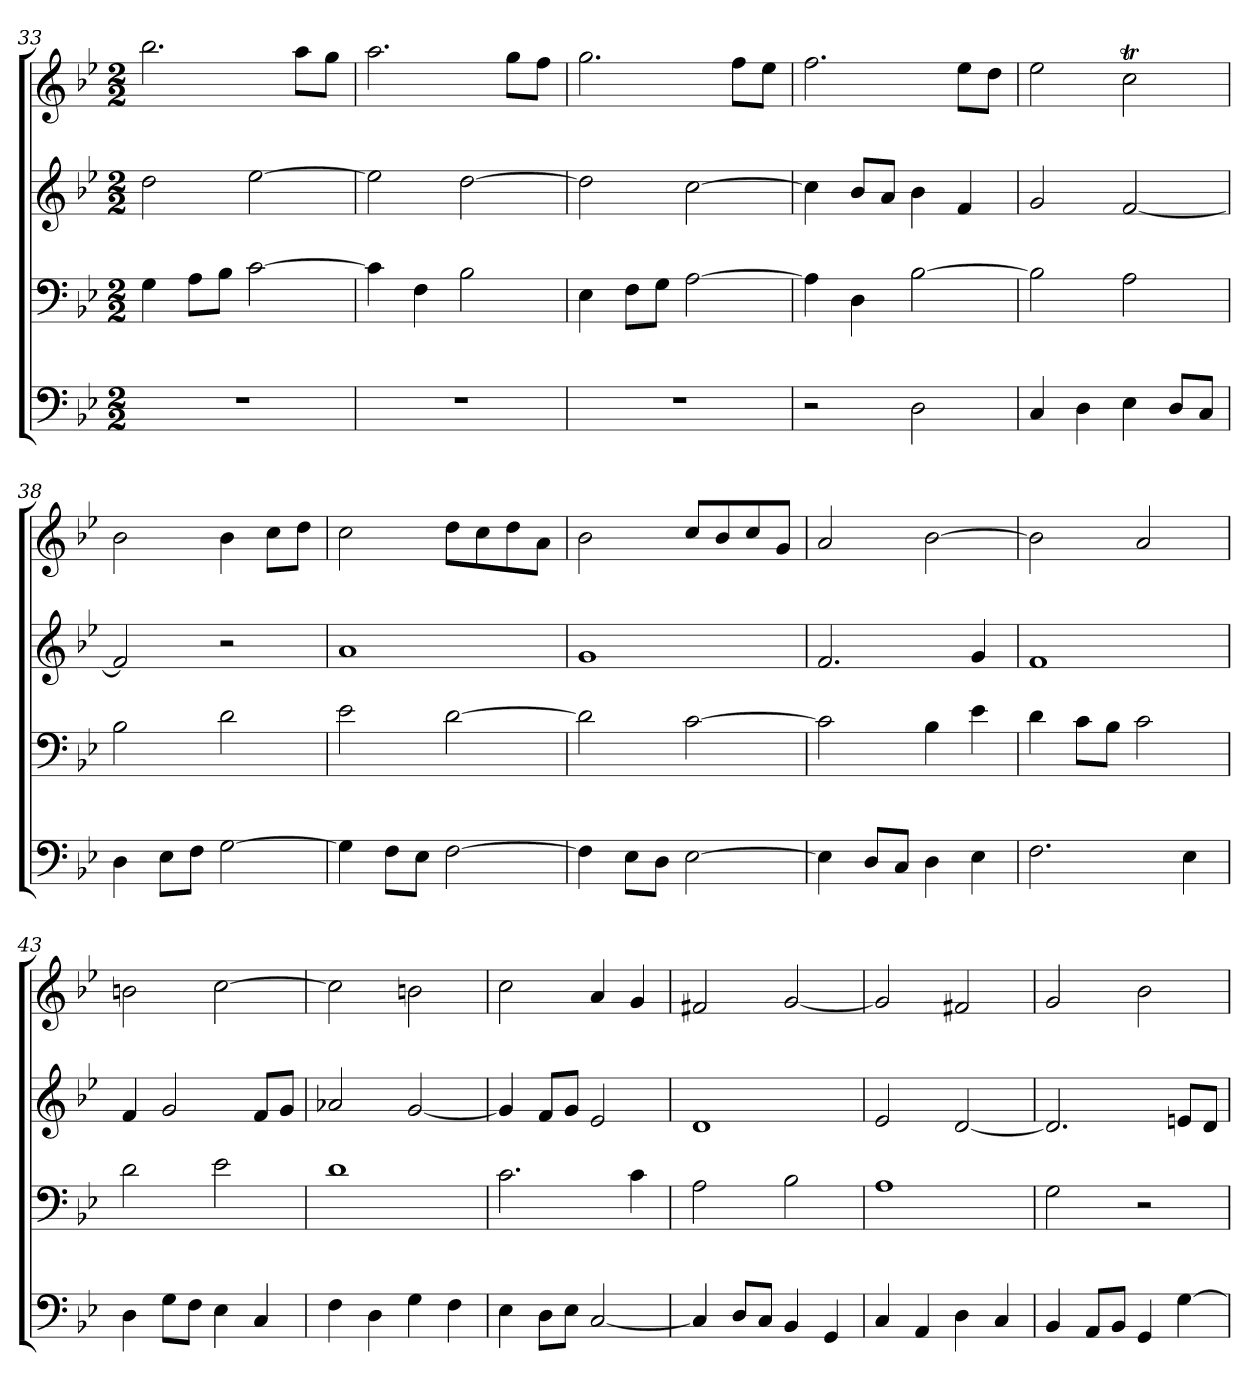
**kern	**kern	**kern	**kern
*part4	*part3	*part2	*part1
*staff4	*staff3	*staff2	*staff1
*k[b-e-]	*k[b-e-]	*k[b-e-]	*k[b-e-]
*M2/2	*M2/2	*M2/2	*M2/2
=33	=33	=33	=33
1r	4G	2dd	2.bb-
.	8AL	.	.
.	8B-J	.	.
.	[2c	[2ee-	.
.	.	.	8aaL
.	.	.	8ggJ
=34	=34	=34	=34
1r	4c]	2ee-]	2.aa
.	4F	.	.
.	2B-	[2dd	.
.	.	.	8ggL
.	.	.	8ffJ
=35	=35	=35	=35
1r	4E-	2dd]	2.gg
.	8FL	.	.
.	8GJ	.	.
.	[2A	[2cc	.
.	.	.	8ffL
.	.	.	8ee-J
=36	=36	=36	=36
2r	4A]	4cc]	2.ff
.	4D	8b-L	.
.	.	8aJ	.
2D	[2B-	4b-	.
.	.	4f	8ee-L
.	.	.	8ddJ
=37	=37	=37	=37
4C	2B-]	2g	2ee-
4D	.	.	.
4E-	2A	[2f	2ccT
8DL	.	.	.
8CJ	.	.	.
=38	=38	=38	=38
4D	2B-	2f]	2b-
8E-L	.	.	.
8FJ	.	.	.
[2G	2d	2r	4b-
.	.	.	8ccL
.	.	.	8ddJ
=39	=39	=39	=39
4G]	2e-	1a	2cc
8FL	.	.	.
8E-J	.	.	.
[2F	[2d	.	8ddL
.	.	.	8cc
.	.	.	8dd
.	.	.	8aJ
=40	=40	=40	=40
4F]	2d]	1g	2b-
8E-L	.	.	.
8DJ	.	.	.
[2E-	[2c	.	8ccL
.	.	.	8b-
.	.	.	8cc
.	.	.	8gJ
=41	=41	=41	=41
4E-]	2c]	2.f	2a
8DL	.	.	.
8CJ	.	.	.
4D	4B-	.	[2b-
4E-	4e-	4g	.
=42	=42	=42	=42
2.F	4d	1f	2b-]
.	8cL	.	.
.	8B-J	.	.
.	2c	.	2a
4E-	.	.	.
=43	=43	=43	=43
4D	2d	4f	2bn
8GL	.	2g	.
8FJ	.	.	.
4E-	2e-	.	[2cc
4C	.	8fL	.
.	.	8gJ	.
=44	=44	=44	=44
4F	1d	2a-X	2cc]
4D	.	.	.
4G	.	[2g	2bn
4F	.	.	.
=45	=45	=45	=45
4E-	2.c	4g]	2cc
8DL	.	8fL	.
8E-J	.	8gJ	.
[2C	.	2e-	4a
.	4c	.	4g
=46	=46	=46	=46
4C]	2A	1d	2f#X
8DL	.	.	.
8CJ	.	.	.
4BB-	2B-	.	[2g
4GG	.	.	.
=47	=47	=47	=47
4C	1A	2e-	2g]
4AA	.	.	.
4D	.	[2d	2f#X
4C	.	.	.
=48	=48	=48	=48
4BB-	2G	2.d]	2g
8AAL	.	.	.
8BB-J	.	.	.
4GG	2r	.	2b-
[4G	.	8enL	.
.	.	8dJ	.
=	=	=	=
*-	*-	*-	*-
